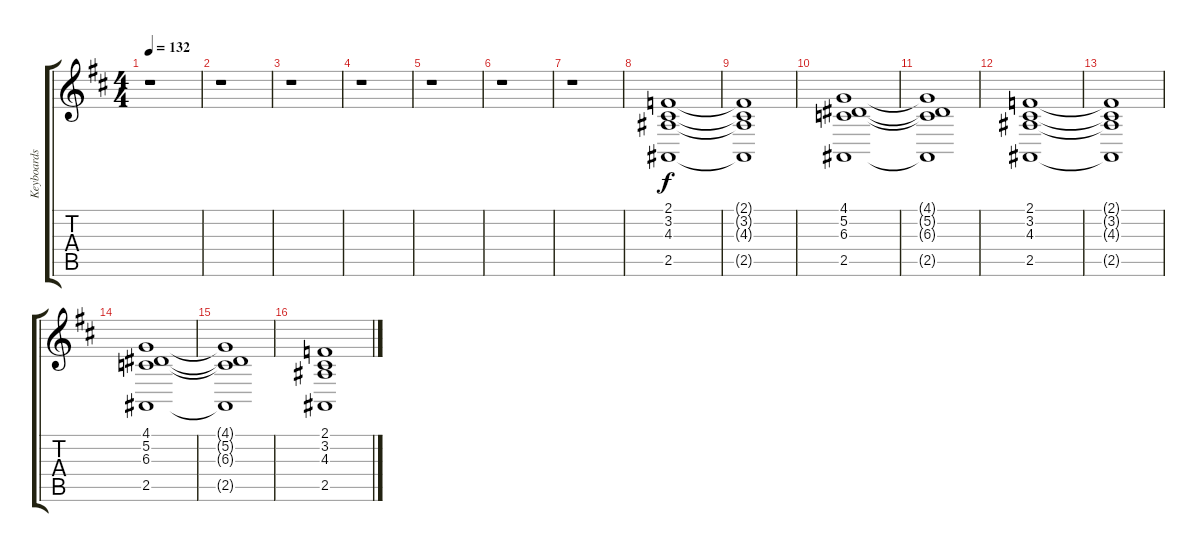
\track ("Keyboards" "Keyboards") {instrument stringensemble1}
\staff {score tabs}
\tuning (Eb4 Bb3 Gb3 Db3 Ab2 Eb2) {hide}
\ts (4 4)
\tempo 132
\clef g2
\ks d
r.1{dy f} |
r.1 |
r.1 |
r.1 |
r.1 |
r.1 |
r.1 |
(2.1 3.2 4.3 2.5).1 |
(2.1{t} 3.2{t} 4.3{t} 2.5{t}).1 |
(4.1 5.2 6.3 2.5).1 |
(4.1{t} 5.2{t} 6.3{t} 2.5{t}).1 |
(2.1 3.2 4.3 2.5).1 |
(2.1{t} 3.2{t} 4.3{t} 2.5{t}).1 |
(4.1 5.2 6.3 2.5).1 |
(4.1{t} 5.2{t} 6.3{t} 2.5{t}).1 |
(2.1 3.2 4.3 2.5).1
